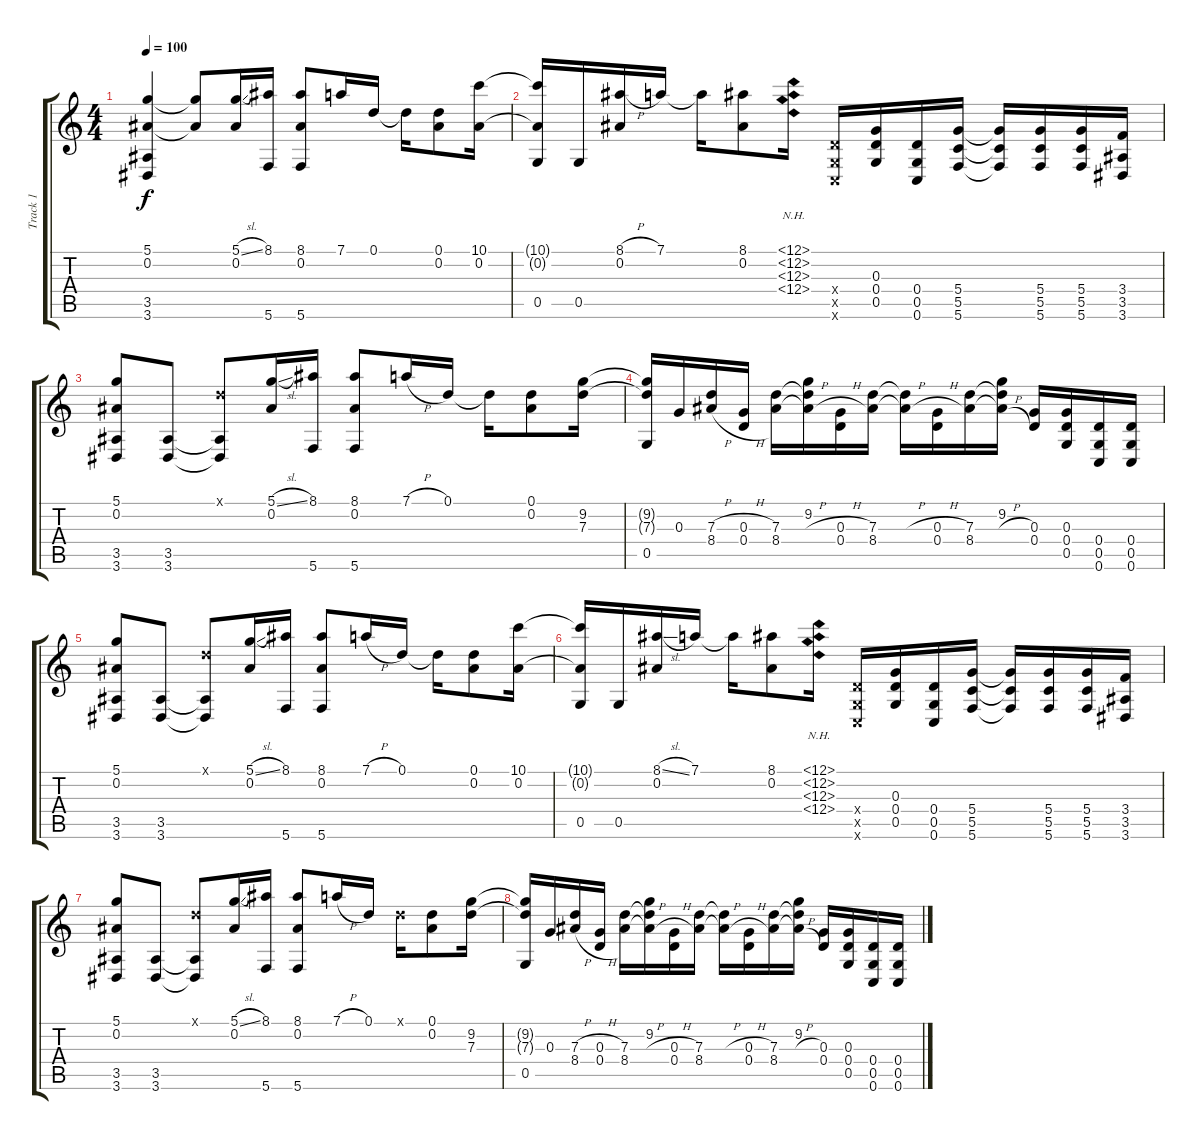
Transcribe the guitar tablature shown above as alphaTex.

\track ("Track 1" "Track 1") {instrument acousticguitarsteel}
\staff {score tabs}
\tuning (D4 Bb3 G3 D3 G2 C2) {hide}
\ts (4 4)
\tempo 100
\clef g2
\ks c
(5.1 0.2 3.5 3.6).4{dy f} (5.1{t} 0.2{t}).8 (5.1{sl} 0.2).16 (8.1 5.6).16 (8.1 0.2 5.6).8 7.1.16 0.1.16 0.1{t}.16 (0.1 0.2).8 (10.1 0.2).16 |
(10.1{t} 0.2{t} 0.5).16 0.5.16 (8.1{h} 0.2).16 7.1.16 7.1{t}.16 (8.1 0.2).8 (12.1{nh} 12.2{nh} 12.3{nh} 12.4{nh}).16 (0.4{x} 0.5{x} 0.6{x}).16 (0.3 0.4 0.5).16 (0.4 0.5 0.6).16 (5.4 5.5 5.6).16 (5.4{t} 5.5{t} 5.6{t}).16 (5.4 5.5 5.6).16 (5.4 5.5 5.6).16 (3.4 3.5 3.6).16 |
(5.1 0.2 3.5 3.6).8 (3.5 3.6).8 (0.1{x} 3.5{t} 3.6{t}).8 (5.1{sl} 0.2).16 (8.1 5.6).16 (8.1 0.2 5.6).8 7.1{h}.16 0.1.16 0.1{t}.16 (0.1 0.2).8 (9.2 7.3).16 |
(9.2{t} 7.3{t} 0.5).16 0.3.16 (7.3{h} 8.4{h}).16 (0.3{h} 0.4{h}).16 (7.3 8.4).16 (9.2 7.3{h t} 8.4{h t}).16 (0.3{h} 0.4{h}).16 (7.3 8.4).16 (7.3{h t} 8.4{h t}).16 (0.3{h} 0.4{h}).16 (7.3 8.4).16 (9.2 7.3{h t} 8.4{h t}).16 (0.3 0.4).16 (0.3 0.4 0.5).16 (0.4 0.5 0.6).16 (0.4 0.5 0.6).16 |
(5.1 0.2 3.5 3.6).8 (3.5 3.6).8 (0.1{x} 3.5{t} 3.6{t}).8 (5.1{sl} 0.2).16 (8.1 5.6).16 (8.1 0.2 5.6).8 7.1{h}.16 0.1.16 0.1{t}.16 (0.1 0.2).8 (10.1 0.2).16 |
(10.1{t} 0.2{t} 0.5).16 0.5.16 (8.1{sl} 0.2).16 7.1.16 7.1{t}.16 (8.1 0.2).8 (12.1{nh} 12.2{nh} 12.3{nh} 12.4{nh}).16 (0.4{x} 0.5{x} 0.6{x}).16 (0.3 0.4 0.5).16 (0.4 0.5 0.6).16 (5.4 5.5 5.6).16 (5.4{t} 5.5{t} 5.6{t}).16 (5.4 5.5 5.6).16 (5.4 5.5 5.6).16 (3.4 3.5 3.6).16 |
(5.1 0.2 3.5 3.6).8 (3.5 3.6).8 (0.1{x} 3.5{t} 3.6{t}).8 (5.1{sl} 0.2).16 (8.1 5.6).16 (8.1 0.2 5.6).8 7.1{h}.16 0.1.16 0.1{x}.16 (0.1 0.2).8 (9.2 7.3).16 |
(9.2{t} 7.3{t} 0.5).16 0.3.16 (7.3{h} 8.4{h}).16 (0.3{h} 0.4{h}).16 (7.3 8.4).16 (9.2 7.3{h t} 8.4{h t}).16 (0.3{h} 0.4{h}).16 (7.3 8.4).16 (7.3{h t} 8.4{h t}).16 (0.3{h} 0.4{h}).16 (7.3 8.4).16 (9.2 7.3{h t} 8.4{h t}).16 (0.3 0.4).16 (0.3 0.4 0.5).16 (0.4 0.5 0.6).16 (0.4 0.5 0.6).16
